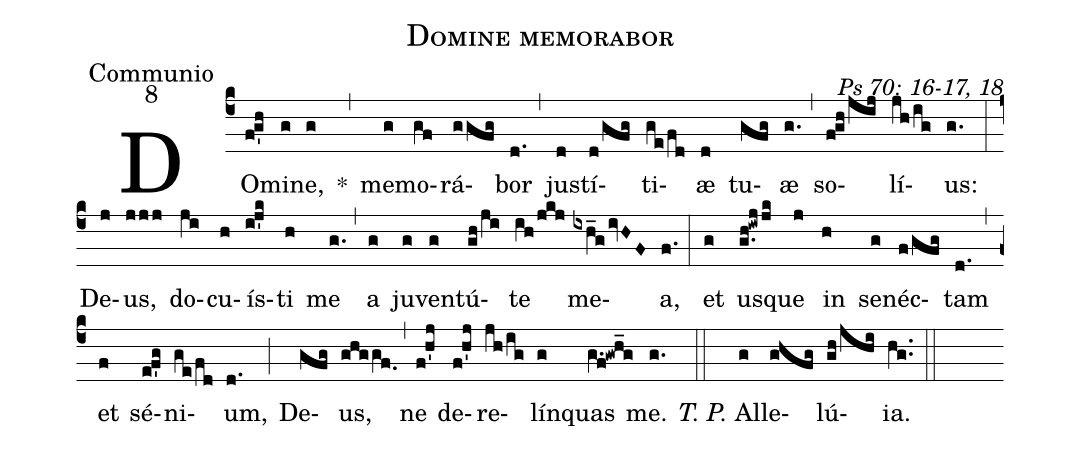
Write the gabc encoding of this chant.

name: Domine memorabor;
office-part: Communio;
mode: 8;
commentary: Ps 70: 16-17, 18;
%%
(c4) DO(fg'h)mi(g)ne,(g) *(,) me(g)mo(gf)rá(ggfg)bor(d.) (,) jus(d)tí(d/gfg)ti(ge/fd)æ(d) tu(gfg)æ(g.) (,) so(fghjij)lí(jh/ig)us:(g.) (:)
De(j)us,(jjj) do(ji)cu(h)ís(ij'k)ti(h) me(g.) (,) a(g) ju(g)ven(g)tú(gh/ji)te(ih/jkj) me(ixh_givHF)a,(f.) (:)
et(g) us(g.h!iwjjk)que(j) in(h) se(g)néc(f/gfg)tam(d.) (,) et(f) sé(ef'g)ni(ge/fd)um,(d.) (;) De(gfg)us,(ghggf.0) (,) ne(f!h'j) de(f!h'j)re(jh/ig)lín(g)quas(g.f!gwh_g) me.(g.) (::)
<i>T. P.</i> Al(g)le(ghfg)lú(gh/jhi)ia.(hg..) (::)
